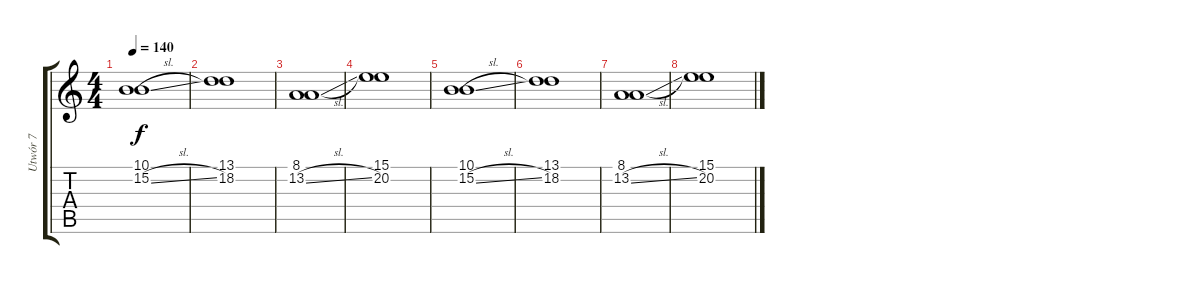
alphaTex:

\track ("Utwór 7" "Utwór 7") {instrument pad4choir}
\staff {score tabs}
\tuning (Db4 Ab3 E3 B2 Gb2 B1) {hide}
\ts (4 4)
\tempo 140
\clef g2
\ks c
(10.1 15.2{sl}).1{dy f} |
(13.1 18.2).1 |
(8.1 13.2{sl}).1 |
(15.1 20.2).1 |
(10.1 15.2{sl}).1 |
(13.1 18.2).1 |
(8.1 13.2{sl}).1 |
(15.1 20.2).1
